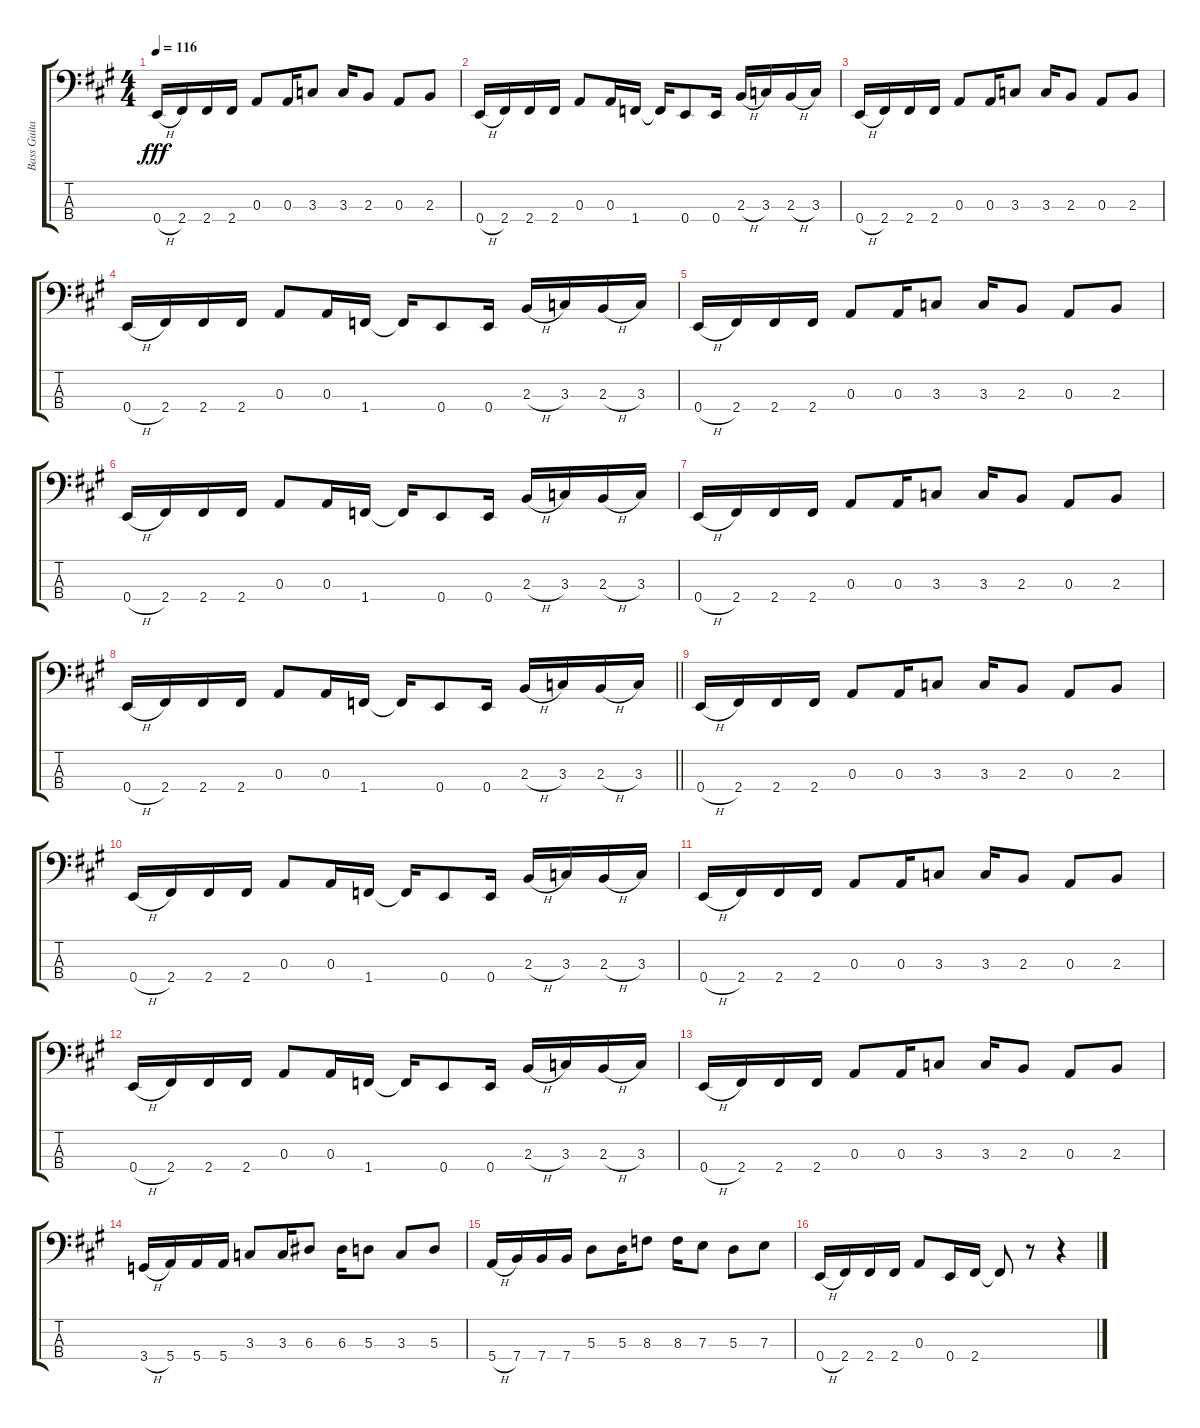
\track ("Bass Guitar" "Bass Guita") {instrument electricbassfinger}
\staff {score tabs}
\tuning (G2 D2 A1 E1) {hide}
\ts (4 4)
\tempo 116
\clef f4
\ks a
0.4{h}.16{dy fff} 2.4.16 2.4.16 2.4.16 0.3.8 0.3.16 3.3.8 3.3.16 2.3.8 0.3.8 2.3.8 |
0.4{h}.16 2.4.16 2.4.16 2.4.16 0.3.8 0.3.16 1.4.16 1.4{t}.16 0.4.8 0.4.16 2.3{h}.16 3.3.16 2.3{h}.16 3.3.16 |
0.4{h}.16 2.4.16 2.4.16 2.4.16 0.3.8 0.3.16 3.3.8 3.3.16 2.3.8 0.3.8 2.3.8 |
0.4{h}.16 2.4.16 2.4.16 2.4.16 0.3.8 0.3.16 1.4.16 1.4{t}.16 0.4.8 0.4.16 2.3{h}.16 3.3.16 2.3{h}.16 3.3.16 |
0.4{h}.16 2.4.16 2.4.16 2.4.16 0.3.8 0.3.16 3.3.8 3.3.16 2.3.8 0.3.8 2.3.8 |
0.4{h}.16 2.4.16 2.4.16 2.4.16 0.3.8 0.3.16 1.4.16 1.4{t}.16 0.4.8 0.4.16 2.3{h}.16 3.3.16 2.3{h}.16 3.3.16 |
0.4{h}.16 2.4.16 2.4.16 2.4.16 0.3.8 0.3.16 3.3.8 3.3.16 2.3.8 0.3.8 2.3.8 |
\barLineRight lightlight
0.4{h}.16 2.4.16 2.4.16 2.4.16 0.3.8 0.3.16 1.4.16 1.4{t}.16 0.4.8 0.4.16 2.3{h}.16 3.3.16 2.3{h}.16 3.3.16 |
0.4{h}.16 2.4.16 2.4.16 2.4.16 0.3.8 0.3.16 3.3.8 3.3.16 2.3.8 0.3.8 2.3.8 |
0.4{h}.16 2.4.16 2.4.16 2.4.16 0.3.8 0.3.16 1.4.16 1.4{t}.16 0.4.8 0.4.16 2.3{h}.16 3.3.16 2.3{h}.16 3.3.16 |
0.4{h}.16 2.4.16 2.4.16 2.4.16 0.3.8 0.3.16 3.3.8 3.3.16 2.3.8 0.3.8 2.3.8 |
0.4{h}.16 2.4.16 2.4.16 2.4.16 0.3.8 0.3.16 1.4.16 1.4{t}.16 0.4.8 0.4.16 2.3{h}.16 3.3.16 2.3{h}.16 3.3.16 |
0.4{h}.16 2.4.16 2.4.16 2.4.16 0.3.8 0.3.16 3.3.8 3.3.16 2.3.8 0.3.8 2.3.8 |
3.4{h}.16 5.4.16 5.4.16 5.4.16 3.3.8 3.3.16 6.3.8 6.3.16 5.3.8 3.3.8 5.3.8 |
5.4{h}.16 7.4.16 7.4.16 7.4.16 5.3.8 5.3.16 8.3.8 8.3.16 7.3.8 5.3.8 7.3.8 |
0.4{h}.16 2.4.16 2.4.16 2.4.16 0.3.8 0.4.16 2.4.16 2.4{t}.8 r.8 r.4
